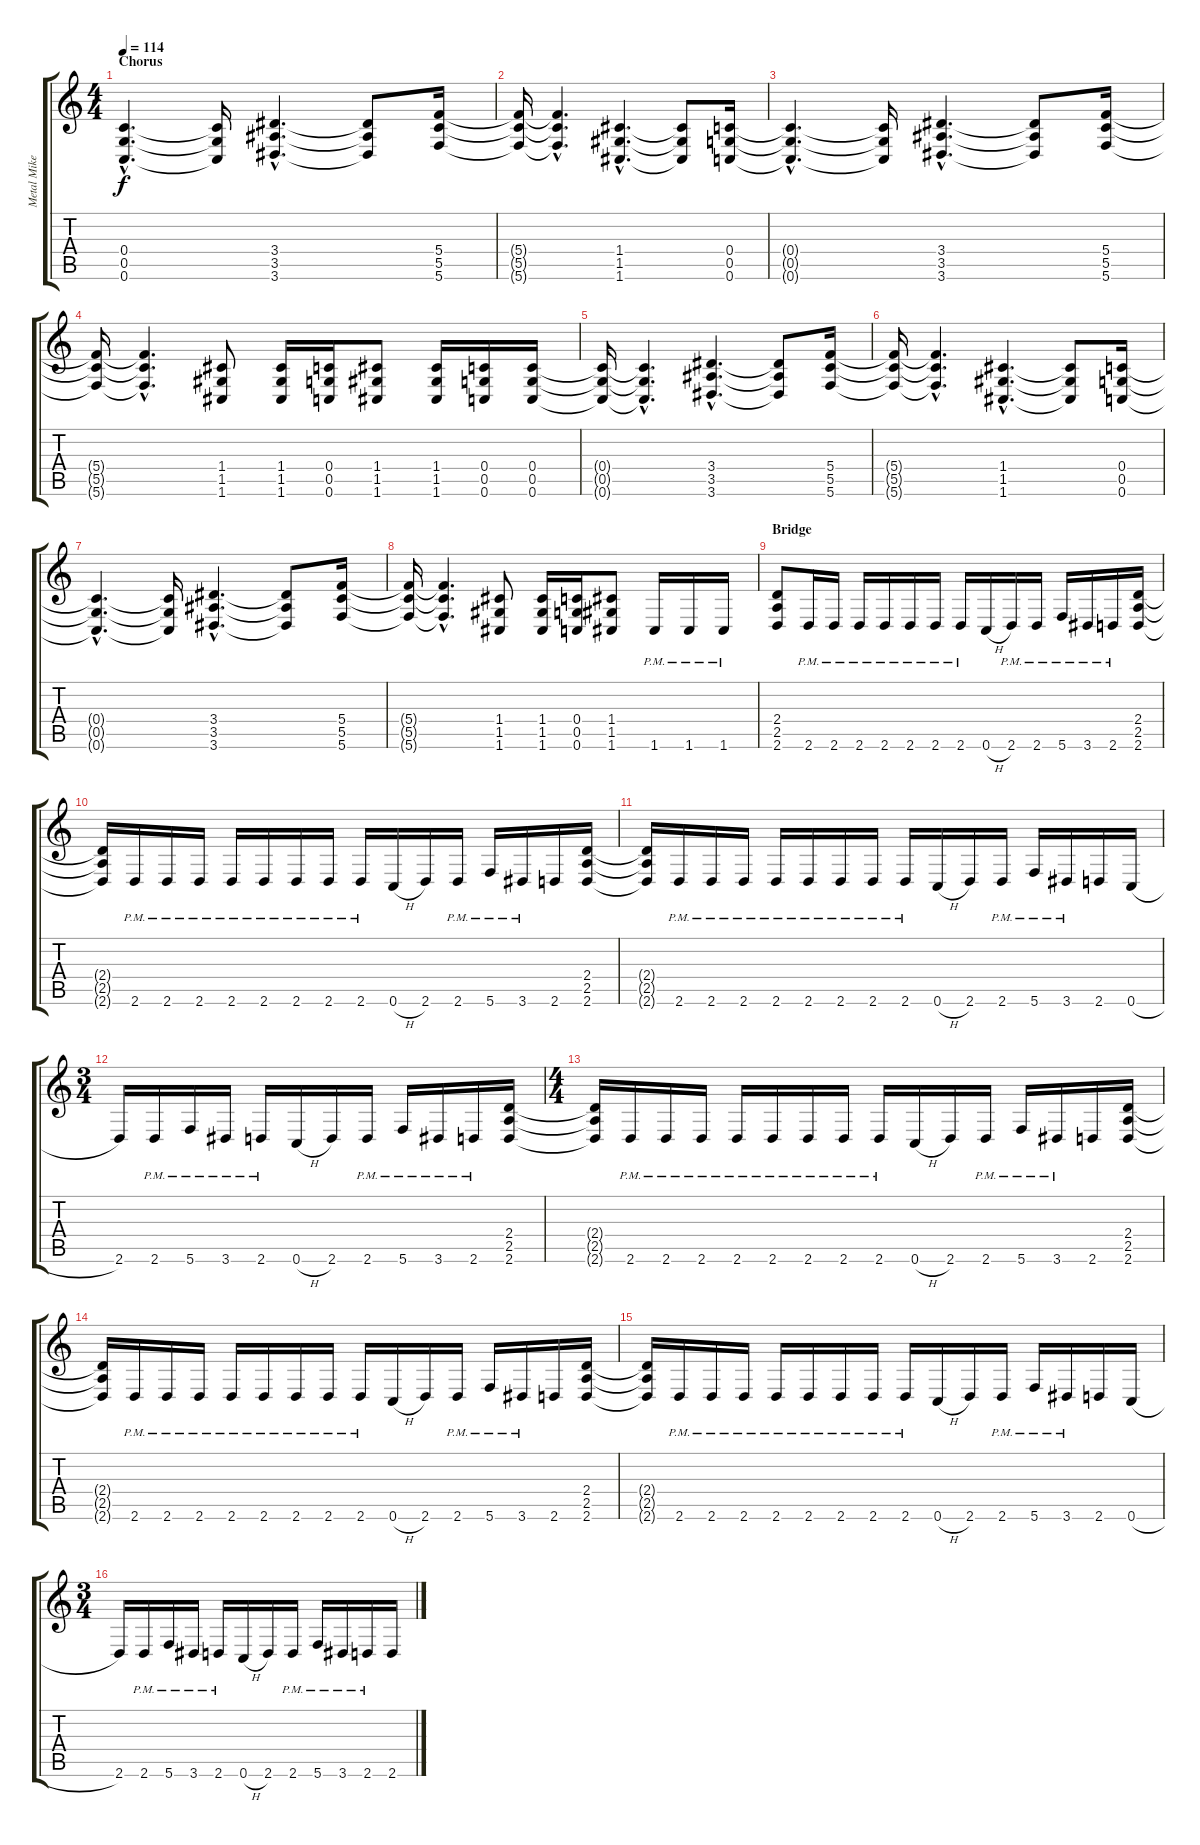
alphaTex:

\track ("Metal Mike" "Metal Mike") {instrument distortionguitar}
\staff {score tabs}
\tuning (D4 A3 F3 C3 G2 C2) {hide}
\ts (4 4)
\section ("" "Chorus")
\tempo 114
\clef g2
\ks c
(0.4{hac} 0.5{hac} 0.6{hac}).4{d dy f} (0.4{t} 0.5{t} 0.6{t}).16 (3.4{hac} 3.5{hac} 3.6{hac}).4{d} (3.4{t} 3.5{t} 3.6{t}).8 (5.4 5.5 5.6).16 |
(5.4{t} 5.5{t} 5.6{t}).16 (5.4{hac t} 5.5{hac t} 5.6{hac t}).4{d} (1.4{hac} 1.5{hac} 1.6{hac}).4{d} (1.4{t} 1.5{t} 1.6{t}).8 (0.4 0.5 0.6).16 |
(0.4{hac t} 0.5{hac t} 0.6{hac t}).4{d} (0.4{t} 0.5{t} 0.6{t}).16 (3.4{hac} 3.5{hac} 3.6{hac}).4{d} (3.4{t} 3.5{t} 3.6{t}).8 (5.4 5.5 5.6).16 |
(5.4{t} 5.5{t} 5.6{t}).16 (5.4{hac t} 5.5{hac t} 5.6{hac t}).4{d} (1.4 1.5 1.6).8 (1.4 1.5 1.6).16 (0.4 0.5 0.6).16 (1.4 1.5 1.6).8 (1.4 1.5 1.6).16 (0.4 0.5 0.6).16 (0.4 0.5 0.6).16 |
(0.4{t} 0.5{t} 0.6{t}).16 (0.4{hac t} 0.5{hac t} 0.6{hac t}).4{d} (3.4{hac} 3.5{hac} 3.6{hac}).4{d} (3.4{t} 3.5{t} 3.6{t}).8 (5.4 5.5 5.6).16 |
(5.4{t} 5.5{t} 5.6{t}).16 (5.4{hac t} 5.5{hac t} 5.6{hac t}).4{d} (1.4{hac} 1.5{hac} 1.6{hac}).4{d} (1.4{t} 1.5{t} 1.6{t}).8 (0.4 0.5 0.6).16 |
(0.4{hac t} 0.5{hac t} 0.6{hac t}).4{d} (0.4{t} 0.5{t} 0.6{t}).16 (3.4{hac} 3.5{hac} 3.6{hac}).4{d} (3.4{t} 3.5{t} 3.6{t}).8 (5.4 5.5 5.6).16 |
(5.4{t} 5.5{t} 5.6{t}).16 (5.4{hac t} 5.5{hac t} 5.6{hac t}).4{d} (1.4 1.5 1.6).8 (1.4 1.5 1.6).16 (0.4 0.5 0.6).16 (1.4 1.5 1.6).8 1.6{pm}.16 1.6{pm}.16 1.6{pm}.16 |
\section ("" "Bridge")
(2.4 2.5 2.6).8 2.6{pm}.16 2.6{pm}.16 2.6{pm}.16 2.6{pm}.16 2.6{pm}.16 2.6{pm}.16 2.6{pm}.16 0.6{h}.16 2.6{pm}.16 2.6{pm}.16 5.6{pm}.16 3.6{pm}.16 2.6{pm}.16 (2.4 2.5 2.6).16 |
(2.4{t} 2.5{t} 2.6{t}).16 2.6{pm}.16 2.6{pm}.16 2.6{pm}.16 2.6{pm}.16 2.6{pm}.16 2.6{pm}.16 2.6{pm}.16 2.6{pm}.16 0.6{h}.16 2.6.16 2.6{pm}.16 5.6{pm}.16 3.6{pm}.16 2.6.16 (2.4 2.5 2.6).16 |
(2.4{t} 2.5{t} 2.6{t}).16 2.6{pm}.16 2.6{pm}.16 2.6{pm}.16 2.6{pm}.16 2.6{pm}.16 2.6{pm}.16 2.6{pm}.16 2.6{pm}.16 0.6{h}.16 2.6.16 2.6{pm}.16 5.6{pm}.16 3.6{pm}.16 2.6.16 0.6{h}.16 |
\ts (3 4)
2.6.16 2.6{pm}.16 5.6{pm}.16 3.6{pm}.16 2.6{pm}.16 0.6{h}.16 2.6.16 2.6{pm}.16 5.6{pm}.16 3.6{pm}.16 2.6{pm}.16 (2.4 2.5 2.6).16 |
\ts (4 4)
(2.4{t} 2.5{t} 2.6{t}).16 2.6{pm}.16 2.6{pm}.16 2.6{pm}.16 2.6{pm}.16 2.6{pm}.16 2.6{pm}.16 2.6{pm}.16 2.6{pm}.16 0.6{h}.16 2.6.16 2.6{pm}.16 5.6{pm}.16 3.6{pm}.16 2.6.16 (2.4 2.5 2.6).16 |
(2.4{t} 2.5{t} 2.6{t}).16 2.6{pm}.16 2.6{pm}.16 2.6{pm}.16 2.6{pm}.16 2.6{pm}.16 2.6{pm}.16 2.6{pm}.16 2.6{pm}.16 0.6{h}.16 2.6.16 2.6{pm}.16 5.6{pm}.16 3.6{pm}.16 2.6.16 (2.4 2.5 2.6).16 |
(2.4{t} 2.5{t} 2.6{t}).16 2.6{pm}.16 2.6{pm}.16 2.6{pm}.16 2.6{pm}.16 2.6{pm}.16 2.6{pm}.16 2.6{pm}.16 2.6{pm}.16 0.6{h}.16 2.6.16 2.6{pm}.16 5.6{pm}.16 3.6{pm}.16 2.6.16 0.6{h}.16 |
\ts (3 4)
2.6.16 2.6{pm}.16 5.6{pm}.16 3.6{pm}.16 2.6{pm}.16 0.6{h}.16 2.6.16 2.6{pm}.16 5.6{pm}.16 3.6{pm}.16 2.6{pm}.16 2.6.16
